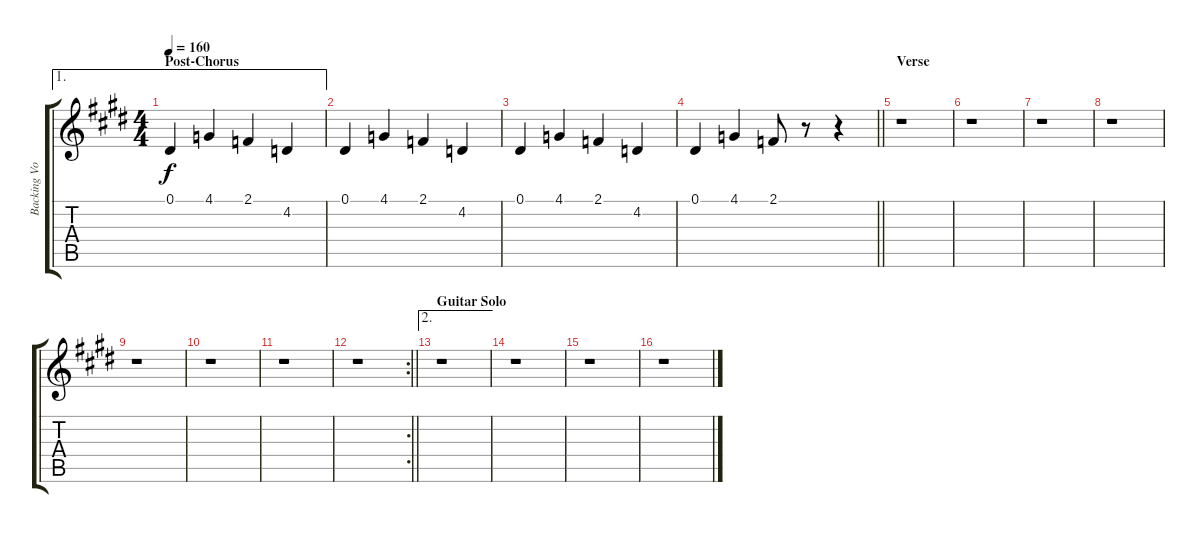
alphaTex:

\track ("Backing Vocals" "Backing Vo") {instrument lead2sawtooth}
\staff {score tabs}
\tuning (Eb4 Bb3 Gb3 Db3 Ab2 Eb2) {hide}
\ae 1
\ts (4 4)
\section ("" "Post-Chorus")
\tempo 160
\clef g2
\ks e
0.1.4{dy f} 4.1.4 2.1.4 4.2.4 |
0.1.4 4.1.4 2.1.4 4.2.4 |
0.1.4 4.1.4 2.1.4 4.2.4 |
\barLineRight lightlight
0.1.4 4.1.4 2.1.8 r.8 r.4 |
\section ("" "Verse")
r.1 |
r.1 |
r.1 |
r.1 |
r.1 |
r.1 |
r.1 |
\rc 2
\barLineRight lightlight
r.1 |
\ae 2
\section ("" "Guitar Solo")
r.1 |
r.1 |
r.1 |
r.1
